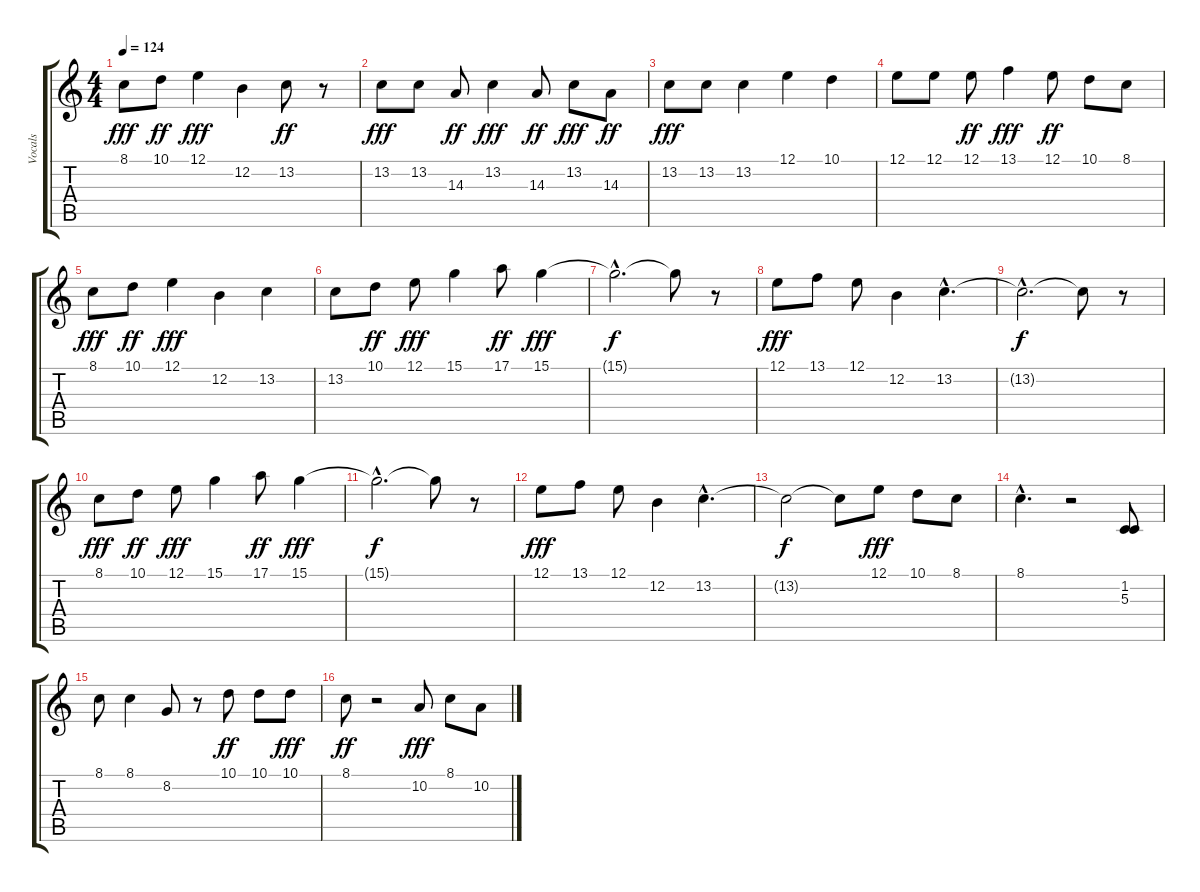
\track ("Vocals" "Vocals") {instrument tenorsax}
\staff {score tabs}
\tuning (E4 B3 G3 D3 A2 E2) {hide}
\ts (4 4)
\tempo 124
\clef g2
\ks c
8.1.8{dy fff} 10.1.8{dy ff} 12.1.4{dy fff} 12.2.4 13.2.8{dy ff} r.8 |
13.2.8{dy fff} 13.2.8 14.3.8{dy ff} 13.2.4{dy fff} 14.3.8{dy ff} 13.2.8{dy fff} 14.3.8{dy ff} |
13.2.8{dy fff} 13.2.8 13.2.4 12.1.4 10.1.4 |
12.1.8 12.1.8 12.1.8{dy ff} 13.1.4{dy fff} 12.1.8{dy ff} 10.1.8 8.1.8 |
8.1.8{dy fff} 10.1.8{dy ff} 12.1.4{dy fff} 12.2.4 13.2.4 |
13.2.8 10.1.8{dy ff} 12.1.8{dy fff} 15.1.4 17.1.8{dy ff} 15.1.4{dy fff} |
15.1{hac t}.2{d dy f} 15.1{t}.8 r.8 |
12.1.8{dy fff} 13.1.8 12.1.8 12.2.4 13.2{hac}.4{d} |
13.2{hac t}.2{d dy f} 13.2{t}.8 r.8 |
8.1.8{dy fff} 10.1.8{dy ff} 12.1.8{dy fff} 15.1.4 17.1.8{dy ff} 15.1.4{dy fff} |
15.1{hac t}.2{d dy f} 15.1{t}.8 r.8 |
12.1.8{dy fff} 13.1.8 12.1.8 12.2.4 13.2{hac}.4{d} |
13.2{t}.2{dy f} 13.2{t}.8 12.1.8{dy fff} 10.1.8 8.1.8 |
8.1{hac}.4{d} r.2 (1.2 5.3).8 |
8.1.8 8.1.4 8.2.8 r.8 10.1.8{dy ff} 10.1.8 10.1.8{dy fff} |
8.1.8{dy ff} r.2 10.2.8{dy fff} 8.1.8 10.2.8
